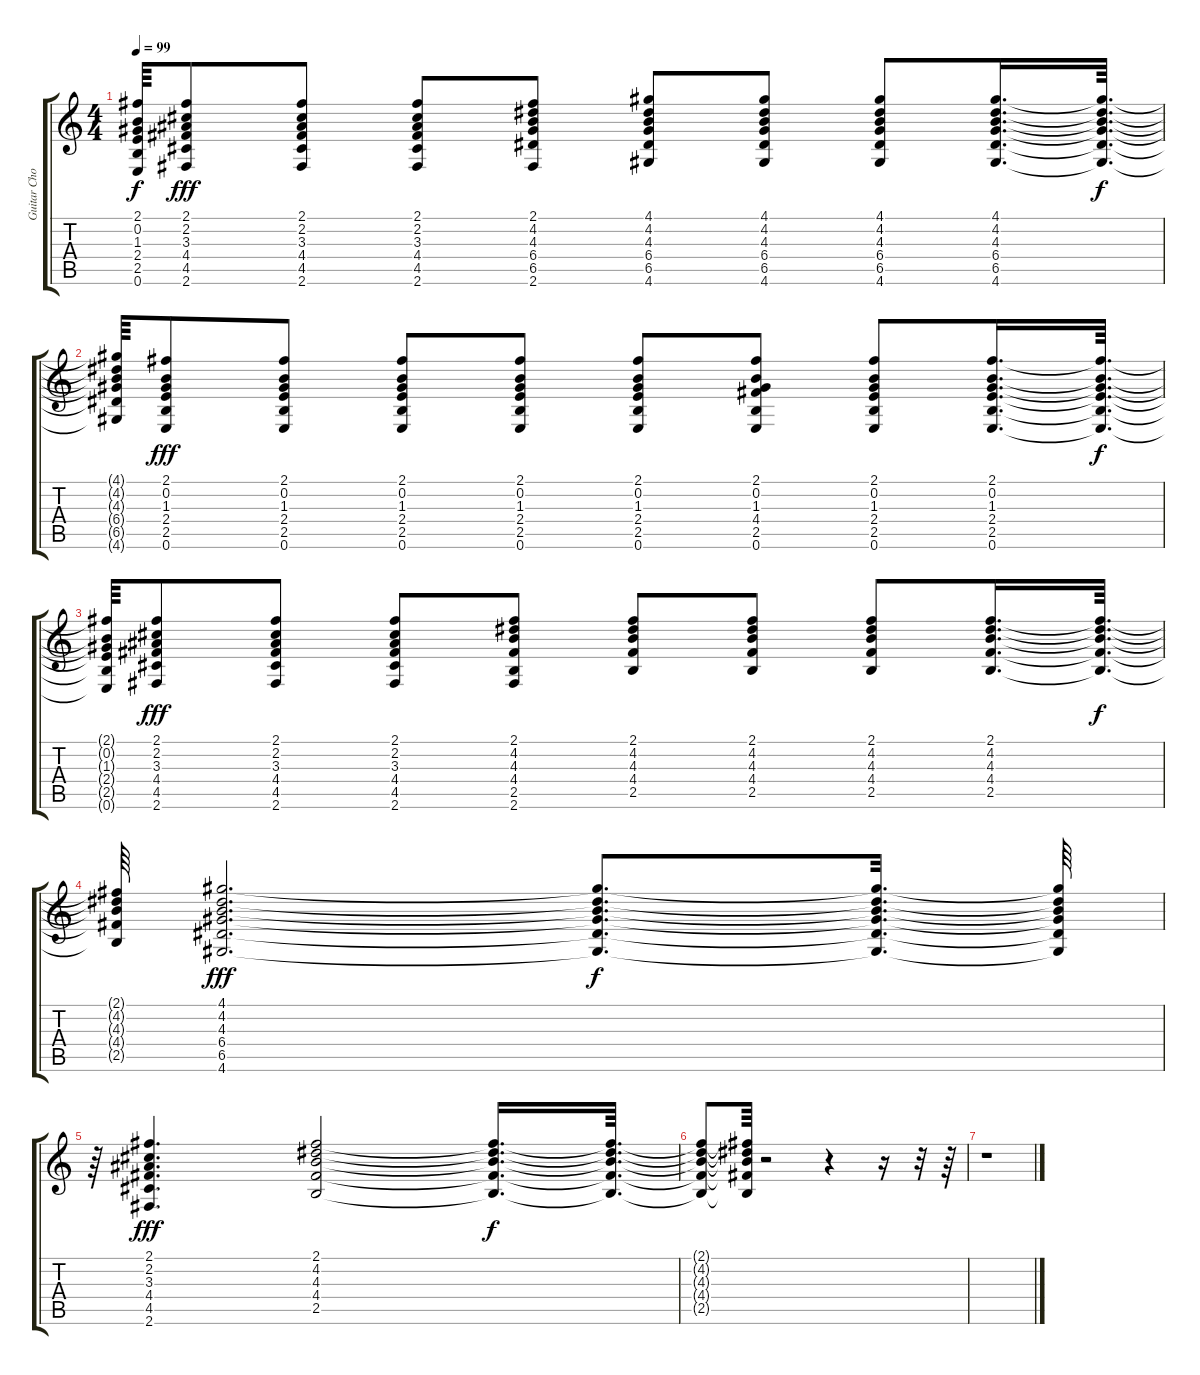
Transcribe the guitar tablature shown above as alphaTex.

\track ("Guitar Chords 1" "Guitar Cho") {instrument acousticguitarsteel}
\staff {score tabs}
\tuning (E4 B3 G3 D3 A2 E2) {hide}
\ts (4 4)
\tempo 99
\clef g2
\ks c
(2.1{t} 0.2{t} 1.3{t} 2.4{t} 2.5{t} 0.6{t}).64{dy f} (2.1 2.2 3.3 4.4 4.5 2.6).8{dy fff} (2.1 2.2 3.3 4.4 4.5 2.6).8 (2.1 2.2 3.3 4.4 4.5 2.6).8 (2.1 4.2 4.3 6.4 6.5 2.6).8 (4.1 4.2 4.3 6.4 6.5 4.6).8 (4.1 4.2 4.3 6.4 6.5 4.6).8 (4.1 4.2 4.3 6.4 6.5 4.6).8 (4.1 4.2 4.3 6.4 6.5 4.6).16{d} (4.1{t} 4.2{t} 4.3{t} 6.4{t} 6.5{t} 4.6{t}).64{d dy f} |
(4.1{t} 4.2{t} 4.3{t} 6.4{t} 6.5{t} 4.6{t}).64 (2.1 0.2 1.3 2.4 2.5 0.6).8{dy fff} (2.1 0.2 1.3 2.4 2.5 0.6).8 (2.1 0.2 1.3 2.4 2.5 0.6).8 (2.1 0.2 1.3 2.4 2.5 0.6).8 (2.1 0.2 1.3 2.4 2.5 0.6).8 (2.1 0.2 1.3 4.4 2.5 0.6).8 (2.1 0.2 1.3 2.4 2.5 0.6).8 (2.1 0.2 1.3 2.4 2.5 0.6).16{d} (2.1{t} 0.2{t} 1.3{t} 2.4{t} 2.5{t} 0.6{t}).64{d dy f} |
(2.1{t} 0.2{t} 1.3{t} 2.4{t} 2.5{t} 0.6{t}).64 (2.1 2.2 3.3 4.4 4.5 2.6).8{dy fff} (2.1 2.2 3.3 4.4 4.5 2.6).8 (2.1 2.2 3.3 4.4 4.5 2.6).8 (2.1 4.2 4.3 4.4 2.5 2.6).8 (2.1 4.2 4.3 4.4 2.5).8 (2.1 4.2 4.3 4.4 2.5).8 (2.1 4.2 4.3 4.4 2.5).8 (2.1 4.2 4.3 4.4 2.5).16{d} (2.1{t} 4.2{t} 4.3{t} 4.4{t} 2.5{t}).64{d dy f} |
(2.1{t} 4.2{t} 4.3{t} 4.4{t} 2.5{t}).64 (4.1 4.2 4.3 6.4 6.5 4.6).2{d dy fff volume 8} (4.1{t} 4.2{t} 4.3{t} 6.4{t} 6.5{t} 4.6{t}).8{d dy f} (4.1{t} 4.2{t} 4.3{t} 6.4{t} 6.5{t} 4.6{t}).32{d} (4.1{t} 4.2{t} 4.3{t} 6.4{t} 6.5{t} 4.6{t}).64 |
r.64 (2.1 2.2 3.3 4.4 4.5 2.6).4{d dy fff} (2.1 4.2 4.3 4.4 2.5).2 (2.1{t} 4.2{t} 4.3{t} 4.4{t} 2.5{t}).16{d dy f} (2.1{t} 4.2{t} 4.3{t} 4.4{t} 2.5{t}).64{d} |
(2.1{t} 4.2{t} 4.3{t} 4.4{t} 2.5{t}).8 (2.1{t} 4.2{t} 4.3{t} 4.4{t} 2.5{t}).64 r.2 r.4 r.16 r.32 r.64 |
r.1
